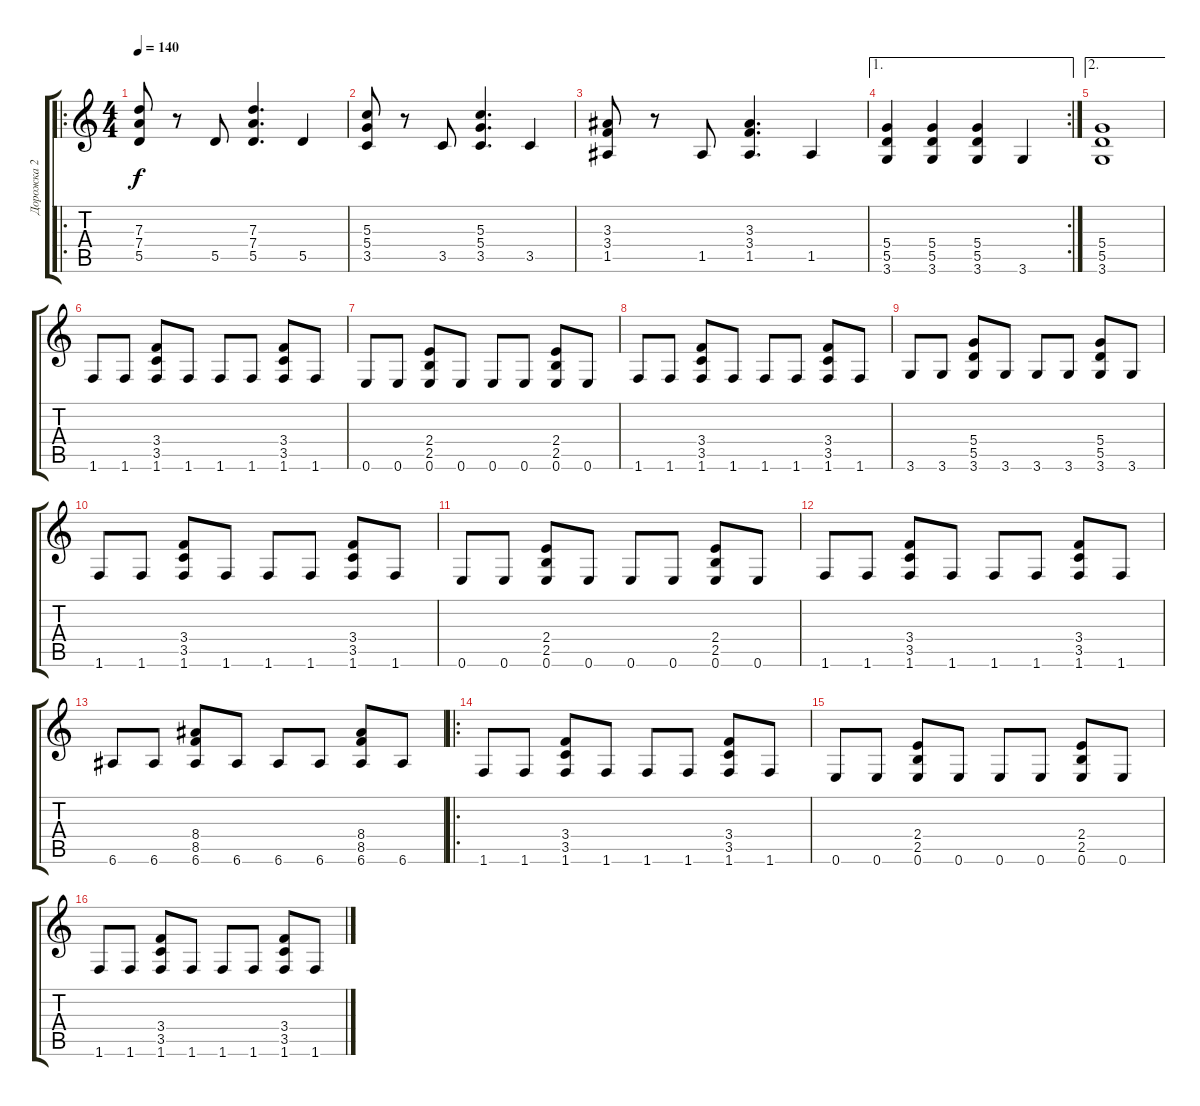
\track ("Дорожка 2" "Дорожка 2") {instrument distortionguitar}
\staff {score tabs}
\tuning (E4 B3 G3 D3 A2 E2) {hide}
\ro
\ts (4 4)
\tempo 140
\clef g2
\ks c
(7.3 7.4 5.5).8{dy f} r.8 5.5.8 (7.3 7.4 5.5).4{d} 5.5.4 |
(5.3 5.4 3.5).8 r.8 3.5.8 (5.3 5.4 3.5).4{d} 3.5.4 |
(3.3 3.4 1.5).8 r.8 1.5.8 (3.3 3.4 1.5).4{d} 1.5.4 |
\ae 1
\rc 2
(5.4 5.5 3.6).4 (5.4 5.5 3.6).4 (5.4 5.5 3.6).4 3.6.4 |
\ae 2
(5.4 5.5 3.6).1 |
1.6.8 1.6.8 (3.4 3.5 1.6).8 1.6.8 1.6.8 1.6.8 (3.4 3.5 1.6).8 1.6.8 |
0.6.8 0.6.8 (2.4 2.5 0.6).8 0.6.8 0.6.8 0.6.8 (2.4 2.5 0.6).8 0.6.8 |
1.6.8 1.6.8 (3.4 3.5 1.6).8 1.6.8 1.6.8 1.6.8 (3.4 3.5 1.6).8 1.6.8 |
3.6.8 3.6.8 (5.4 5.5 3.6).8 3.6.8 3.6.8 3.6.8 (5.4 5.5 3.6).8 3.6.8 |
1.6.8 1.6.8 (3.4 3.5 1.6).8 1.6.8 1.6.8 1.6.8 (3.4 3.5 1.6).8 1.6.8 |
0.6.8 0.6.8 (2.4 2.5 0.6).8 0.6.8 0.6.8 0.6.8 (2.4 2.5 0.6).8 0.6.8 |
1.6.8 1.6.8 (3.4 3.5 1.6).8 1.6.8 1.6.8 1.6.8 (3.4 3.5 1.6).8 1.6.8 |
6.6.8 6.6.8 (8.4 8.5 6.6).8 6.6.8 6.6.8 6.6.8 (8.4 8.5 6.6).8 6.6.8 |
\ro
1.6.8 1.6.8 (3.4 3.5 1.6).8 1.6.8 1.6.8 1.6.8 (3.4 3.5 1.6).8 1.6.8 |
0.6.8 0.6.8 (2.4 2.5 0.6).8 0.6.8 0.6.8 0.6.8 (2.4 2.5 0.6).8 0.6.8 |
1.6.8 1.6.8 (3.4 3.5 1.6).8 1.6.8 1.6.8 1.6.8 (3.4 3.5 1.6).8 1.6.8
